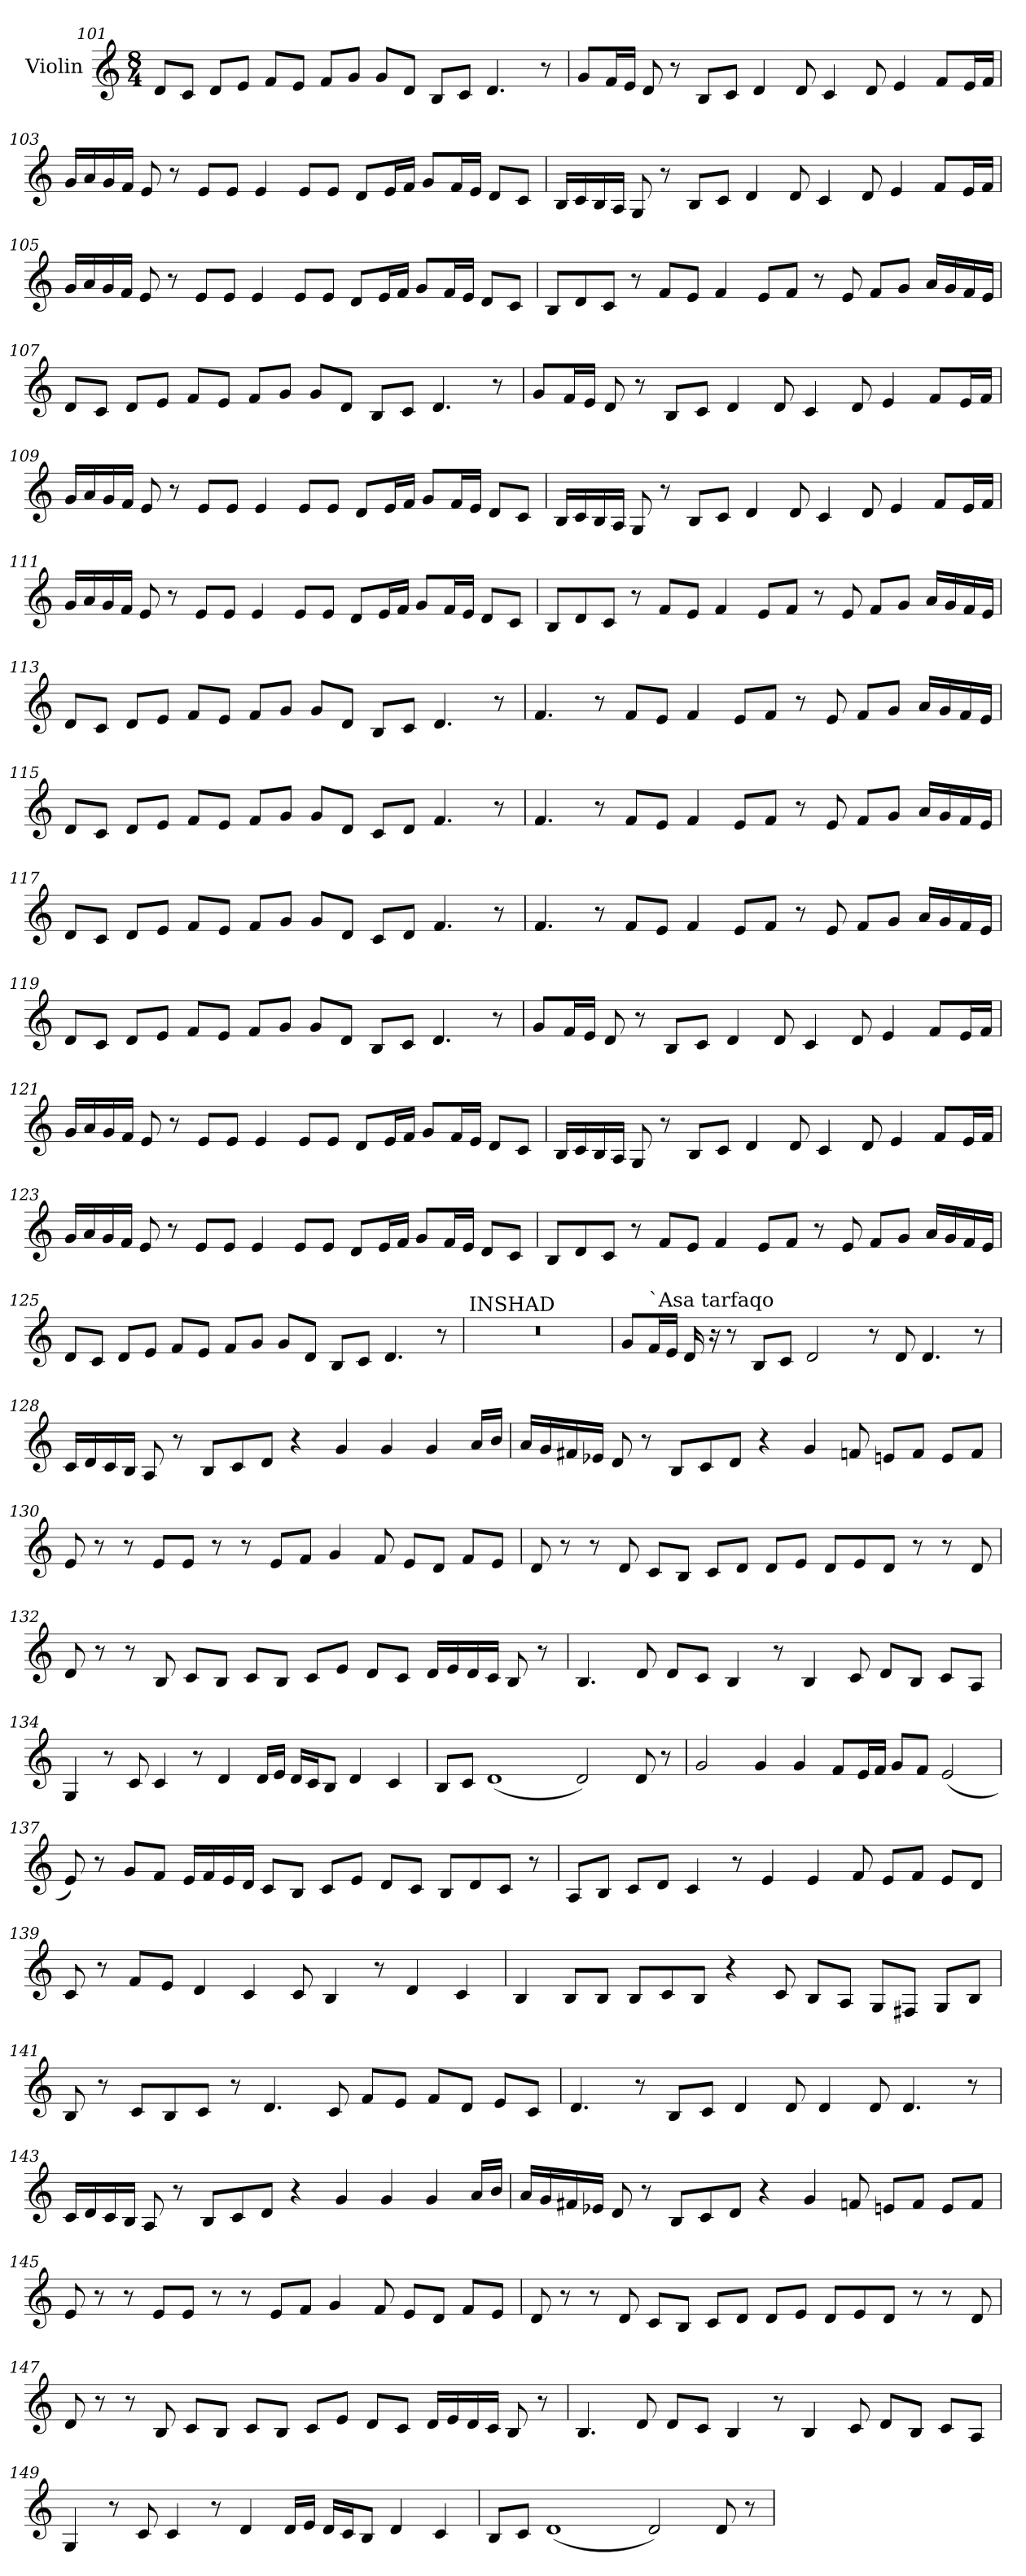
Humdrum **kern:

**kern
*part1
*staff1
*I"Violin
!!LO:PB:g=z
*clefG2
*k[]
*C:
*M8/4
=101
8d/L
8c/J
8d/L
8e/J
8f/L
8e/J
8f/L
8g/J
8g/L
8d/J
8B/L
8c/J
4.d/
8r
=102
8g/L
16f/L
16e/JJ
8d/
8r
8B/L
8c/J
4d/
8d/
4c/
8d/
4e/
8f/L
16e/L
16f/JJ
!!LO:LB:g=z
=103
16g/LL
16a/
16g/
16f/JJ
8e/
8r
8e/L
8e/J
4e/
8e/L
8e/J
8d/L
16e/L
16f/JJ
8g/L
16f/L
16e/JJ
8d/L
8c/J
=104
16B/LL
16c/
16B/
16A/JJ
8G/
8r
8B/L
8c/J
4d/
8d/
4c/
8d/
4e/
8f/L
16e/L
16f/JJ
!!LO:LB:g=z
=105
16g/LL
16a/
16g/
16f/JJ
8e/
8r
8e/L
8e/J
4e/
8e/L
8e/J
8d/L
16e/L
16f/JJ
8g/L
16f/L
16e/JJ
8d/L
8c/J
=106
8B/L
8d/
8c/J
8r
8f/L
8e/J
4f/
8e/L
8f/J
8r
8e/
8f/L
8g/J
16a/LL
16g/
16f/
16e/JJ
!!LO:LB:g=z
=107
8d/L
8c/J
8d/L
8e/J
8f/L
8e/J
8f/L
8g/J
8g/L
8d/J
8B/L
8c/J
4.d/
8r
=108
8g/L
16f/L
16e/JJ
8d/
8r
8B/L
8c/J
4d/
8d/
4c/
8d/
4e/
8f/L
16e/L
16f/JJ
!!LO:LB:g=z
=109
16g/LL
16a/
16g/
16f/JJ
8e/
8r
8e/L
8e/J
4e/
8e/L
8e/J
8d/L
16e/L
16f/JJ
8g/L
16f/L
16e/JJ
8d/L
8c/J
=110
16B/LL
16c/
16B/
16A/JJ
8G/
8r
8B/L
8c/J
4d/
8d/
4c/
8d/
4e/
8f/L
16e/L
16f/JJ
!!LO:LB:g=z
=111
16g/LL
16a/
16g/
16f/JJ
8e/
8r
8e/L
8e/J
4e/
8e/L
8e/J
8d/L
16e/L
16f/JJ
8g/L
16f/L
16e/JJ
8d/L
8c/J
=112
8B/L
8d/
8c/J
8r
8f/L
8e/J
4f/
8e/L
8f/J
8r
8e/
8f/L
8g/J
16a/LL
16g/
16f/
16e/JJ
!!LO:LB:g=z
=113
8d/L
8c/J
8d/L
8e/J
8f/L
8e/J
8f/L
8g/J
8g/L
8d/J
8B/L
8c/J
4.d/
8r
=114
4.f/
8r
8f/L
8e/J
4f/
8e/L
8f/J
8r
8e/
8f/L
8g/J
16a/LL
16g/
16f/
16e/JJ
!!LO:LB:g=z
=115
8d/L
8c/J
8d/L
8e/J
8f/L
8e/J
8f/L
8g/J
8g/L
8d/J
8c/L
8d/J
4.f/
8r
=116
4.f/
8r
8f/L
8e/J
4f/
8e/L
8f/J
8r
8e/
8f/L
8g/J
16a/LL
16g/
16f/
16e/JJ
!!LO:PB:g=z
=117
8d/L
8c/J
8d/L
8e/J
8f/L
8e/J
8f/L
8g/J
8g/L
8d/J
8c/L
8d/J
4.f/
8r
=118
4.f/
8r
8f/L
8e/J
4f/
8e/L
8f/J
8r
8e/
8f/L
8g/J
16a/LL
16g/
16f/
16e/JJ
!!LO:LB:g=z
=119
8d/L
8c/J
8d/L
8e/J
8f/L
8e/J
8f/L
8g/J
8g/L
8d/J
8B/L
8c/J
4.d/
8r
=120
8g/L
16f/L
16e/JJ
8d/
8r
8B/L
8c/J
4d/
8d/
4c/
8d/
4e/
8f/L
16e/L
16f/JJ
!!LO:LB:g=z
=121
16g/LL
16a/
16g/
16f/JJ
8e/
8r
8e/L
8e/J
4e/
8e/L
8e/J
8d/L
16e/L
16f/JJ
8g/L
16f/L
16e/JJ
8d/L
8c/J
=122
16B/LL
16c/
16B/
16A/JJ
8G/
8r
8B/L
8c/J
4d/
8d/
4c/
8d/
4e/
8f/L
16e/L
16f/JJ
!!LO:LB:g=z
=123
16g/LL
16a/
16g/
16f/JJ
8e/
8r
8e/L
8e/J
4e/
8e/L
8e/J
8d/L
16e/L
16f/JJ
8g/L
16f/L
16e/JJ
8d/L
8c/J
=124
8B/L
8d/
8c/J
8r
8f/L
8e/J
4f/
8e/L
8f/J
8r
8e/
8f/L
8g/J
16a/LL
16g/
16f/
16e/JJ
!!LO:LB:g=z
=125
8d/L
8c/J
8d/L
8e/J
8f/L
8e/J
8f/L
8g/J
8g/L
8d/J
8B/L
8c/J
4.d/
8r
=126
!LO:TX:a:t=INSHAD
0r
=127
8g/L
!LO:TX:a:t=`Asa tarfaqo
16f/L
16e/JJ
16d/
16r
8r
8B/L
8c/J
2d/
8r
8d/
4.d/
8r
!!LO:LB:g=z
=128
16c/LL
16d/
16c/
16B/JJ
8A/
8r
8B/L
8c/
8d/J
4r
4g/
4g/
4g/
16a/LL
16b/JJ
=129
16a/LL
16g/
16f#X/
16e-X/JJ
8d/
8r
8B/L
8c/
8d/J
4r
4g/
8fn/
8en/L
8f/J
8e/L
8f/J
!!LO:LB:g=z
=130
8e/
8r
8r
8e/L
8e/J
8r
8r
8e/L
8f/J
4g/
8f/
8e/L
8d/J
8f/L
8e/J
=131
8d/
8r
8r
8d/
8c/L
8B/J
8c/L
8d/J
8d/L
8e/J
8d/L
8e/
8d/J
8r
8r
8d/
!!LO:LB:g=z
=132
8d/
8r
8r
8B/
8c/L
8B/J
8c/L
8B/J
8c/L
8e/J
8d/L
8c/J
16d/LL
16e/
16d/
16c/JJ
8B/
8r
=133
4.B/
8d/
8d/L
8c/J
4B/
8r
4B/
8c/
8d/L
8B/J
8c/L
8A/J
!!LO:PB:g=z
=134
4G/
8r
8c/
4c/
8r
4d/
16d/LL
16e/JJ
16d/LL
16c/J
8B/J
4d/
4c/
=135
8B/L
8c/J
(1d
2d/)
8d/
8r
=136
2g/
4g/
4g/
8f/L
16e/L
16f/JJ
8g/L
8f/J
(2e/
!!LO:LB:g=z
=137
8e/)
8r
8g/L
8f/J
16e/LL
16f/
16e/
16d/JJ
8c/L
8B/J
8c/L
8e/J
8d/L
8c/J
8B/L
8d/
8c/J
8r
=138
8A/L
8B/J
8c/L
8d/J
4c/
8r
4e/
4e/
8f/
8e/L
8f/J
8e/L
8d/J
!!LO:LB:g=z
=139
8c/
8r
8f/L
8e/J
4d/
4c/
8c/
4B/
8r
4d/
4c/
=140
4B/
8B/L
8B/J
8B/L
8c/
8B/J
4r
8c/
8B/L
8A/J
8G/L
8F#X/J
8G/L
8B/J
!!LO:LB:g=z
=141
8B/
8r
8c/L
8B/
8c/J
8r
4.d/
8c/
8f/L
8e/J
8f/L
8d/J
8e/L
8c/J
=142
4.d/
8r
8B/L
8c/J
4d/
8d/
4d/
8d/
4.d/
8r
!!LO:LB:g=z
=143
16c/LL
16d/
16c/
16B/JJ
8A/
8r
8B/L
8c/
8d/J
4r
4g/
4g/
4g/
16a/LL
16b/JJ
=144
16a/LL
16g/
16f#X/
16e-X/JJ
8d/
8r
8B/L
8c/
8d/J
4r
4g/
8fn/
8en/L
8f/J
8e/L
8f/J
!!LO:LB:g=z
=145
8e/
8r
8r
8e/L
8e/J
8r
8r
8e/L
8f/J
4g/
8f/
8e/L
8d/J
8f/L
8e/J
=146
8d/
8r
8r
8d/
8c/L
8B/J
8c/L
8d/J
8d/L
8e/J
8d/L
8e/
8d/J
8r
8r
8d/
!!LO:LB:g=z
=147
8d/
8r
8r
8B/
8c/L
8B/J
8c/L
8B/J
8c/L
8e/J
8d/L
8c/J
16d/LL
16e/
16d/
16c/JJ
8B/
8r
=148
4.B/
8d/
8d/L
8c/J
4B/
8r
4B/
8c/
8d/L
8B/J
8c/L
8A/J
!!LO:LB:g=z
=149
4G/
8r
8c/
4c/
8r
4d/
16d/LL
16e/JJ
16d/LL
16c/J
8B/J
4d/
4c/
=150
8B/L
8c/J
(1d
2d/)
8d/
8r
=
*-
